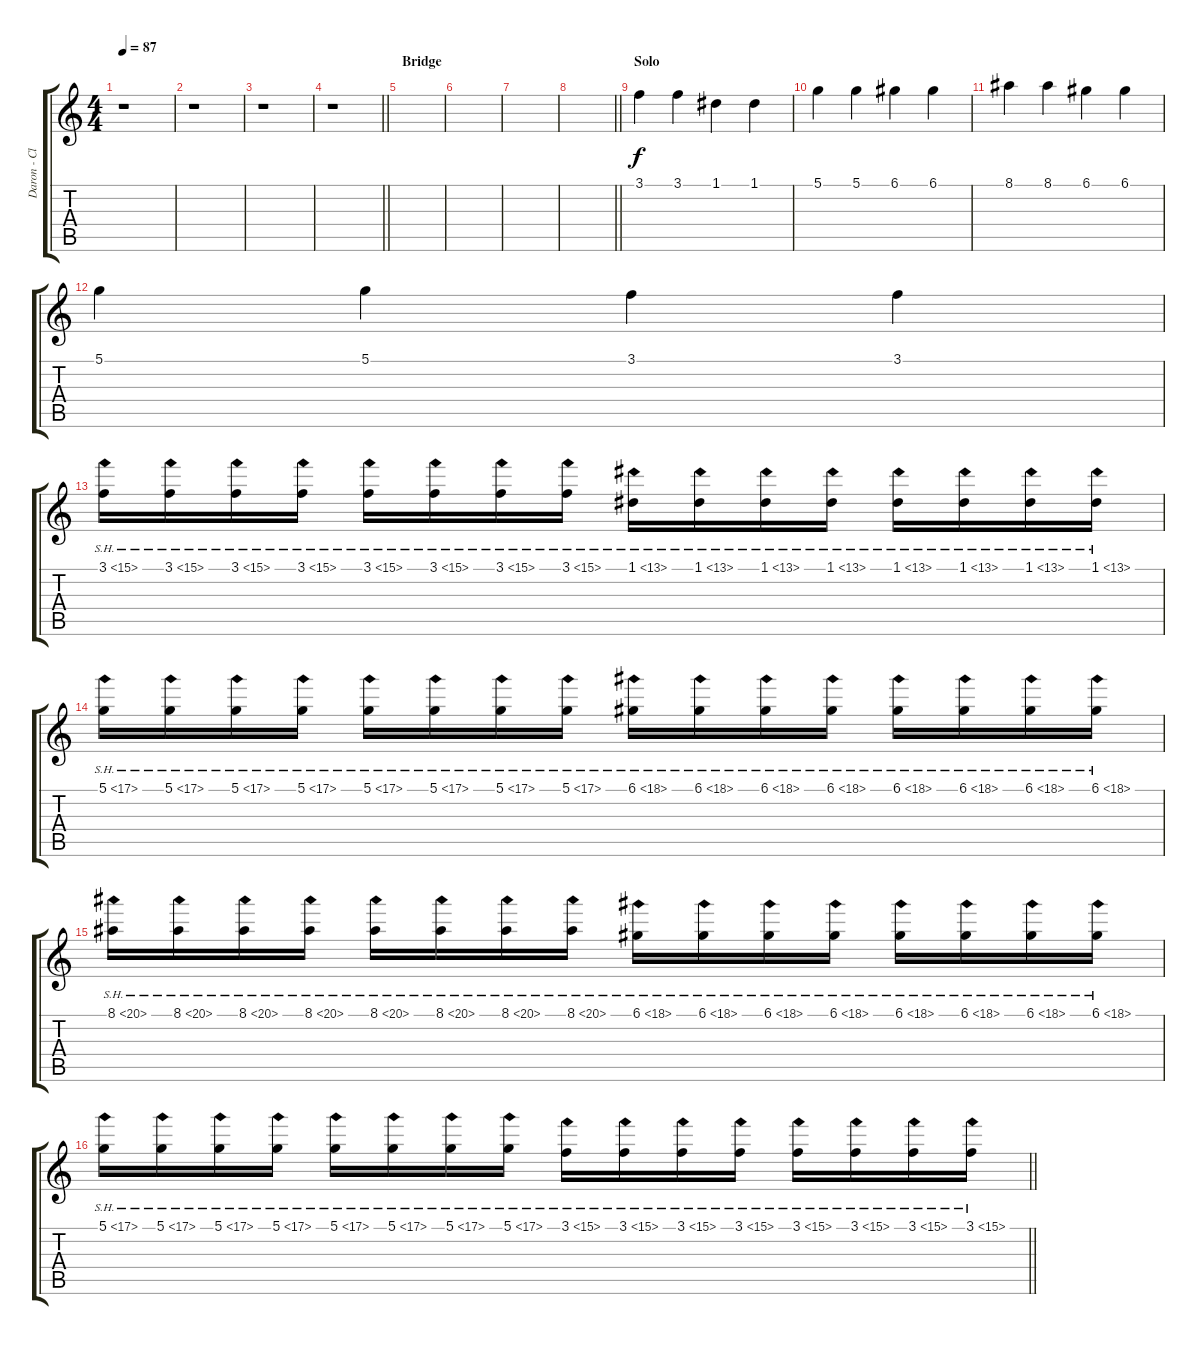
\track ("Daron - Clean" "Daron - Cl") {instrument electricguitarclean}
\staff {score tabs}
\tuning (D4 A3 F3 C3 G2 C2) {hide}
\ts (4 4)
\tempo 87
\clef g2
\ks c
r.1{dy f} |
r.1 |
r.1 |
\barLineRight lightlight
r.1 |
\section ("" "Bridge")
|
|
|
\barLineRight lightlight
|
\section ("" "Solo")
3.1.4{instrument overdrivenguitar} 3.1.4 1.1.4 1.1.4 |
5.1.4 5.1.4 6.1.4 6.1.4 |
8.1.4 8.1.4 6.1.4 6.1.4 |
5.1.4 5.1.4 3.1.4 3.1.4 |
3.1{sh 12}.16 3.1{sh 12}.16 3.1{sh 12}.16 3.1{sh 12}.16 3.1{sh 12}.16 3.1{sh 12}.16 3.1{sh 12}.16 3.1{sh 12}.16 1.1{sh 12}.16 1.1{sh 12}.16 1.1{sh 12}.16 1.1{sh 12}.16 1.1{sh 12}.16 1.1{sh 12}.16 1.1{sh 12}.16 1.1{sh 12}.16 |
5.1{sh 12}.16 5.1{sh 12}.16 5.1{sh 12}.16 5.1{sh 12}.16 5.1{sh 12}.16 5.1{sh 12}.16 5.1{sh 12}.16 5.1{sh 12}.16 6.1{sh 12}.16 6.1{sh 12}.16 6.1{sh 12}.16 6.1{sh 12}.16 6.1{sh 12}.16 6.1{sh 12}.16 6.1{sh 12}.16 6.1{sh 12}.16 |
8.1{sh 12}.16 8.1{sh 12}.16 8.1{sh 12}.16 8.1{sh 12}.16 8.1{sh 12}.16 8.1{sh 12}.16 8.1{sh 12}.16 8.1{sh 12}.16 6.1{sh 12}.16 6.1{sh 12}.16 6.1{sh 12}.16 6.1{sh 12}.16 6.1{sh 12}.16 6.1{sh 12}.16 6.1{sh 12}.16 6.1{sh 12}.16 |
\barLineRight lightlight
5.1{sh 12}.16 5.1{sh 12}.16 5.1{sh 12}.16 5.1{sh 12}.16 5.1{sh 12}.16 5.1{sh 12}.16 5.1{sh 12}.16 5.1{sh 12}.16 3.1{sh 12}.16 3.1{sh 12}.16 3.1{sh 12}.16 3.1{sh 12}.16 3.1{sh 12}.16 3.1{sh 12}.16 3.1{sh 12}.16 3.1{sh 12}.16
